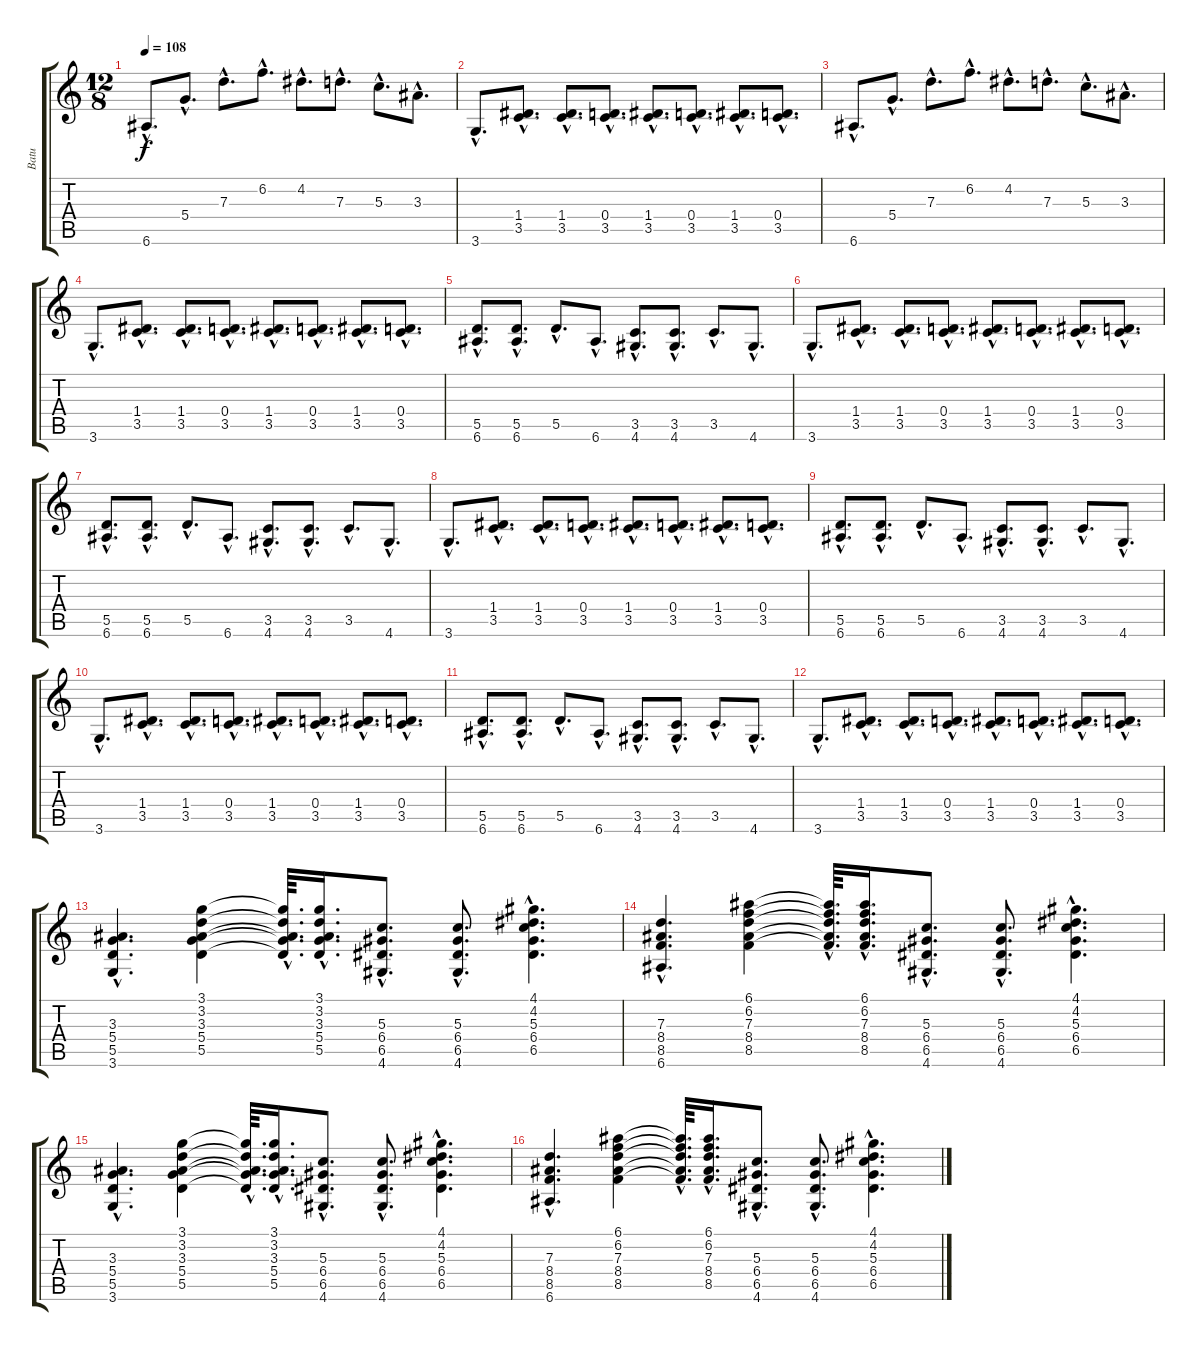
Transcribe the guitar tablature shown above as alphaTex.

\track ("Batu" "Batu") {instrument acousticguitarsteel}
\staff {score tabs}
\tuning (E4 B3 G3 D3 A2 E2) {hide}
\ts (12 8)
\tempo 108
\clef g2
\ks c
6.6{hac}.8{d dy f} 5.4{hac}.8{d} 7.3{hac}.8{d} 6.2{hac}.8{d} 4.2{hac}.8{d} 7.3{hac}.8{d} 5.3{hac}.8{d} 3.3{hac}.8{d} |
3.6{hac}.8{d} (1.4{hac} 3.5{hac}).8{d} (1.4{hac} 3.5{hac}).8{d} (0.4{hac} 3.5{hac}).8{d} (1.4{hac} 3.5{hac}).8{d} (0.4{hac} 3.5{hac}).8{d} (1.4{hac} 3.5{hac}).8{d} (0.4{hac} 3.5{hac}).8{d} |
6.6{hac}.8{d} 5.4{hac}.8{d} 7.3{hac}.8{d} 6.2{hac}.8{d} 4.2{hac}.8{d} 7.3{hac}.8{d} 5.3{hac}.8{d} 3.3{hac}.8{d} |
3.6{hac}.8{d} (1.4{hac} 3.5{hac}).8{d} (1.4{hac} 3.5{hac}).8{d} (0.4{hac} 3.5{hac}).8{d} (1.4{hac} 3.5{hac}).8{d} (0.4{hac} 3.5{hac}).8{d} (1.4{hac} 3.5{hac}).8{d} (0.4{hac} 3.5{hac}).8{d} |
(5.5{hac} 6.6{hac}).8{d} (5.5{hac} 6.6{hac}).8{d} 5.5{hac}.8{d} 6.6{hac}.8{d} (3.5{hac} 4.6{hac}).8{d} (3.5{hac} 4.6{hac}).8{d} 3.5{hac}.8{d} 4.6{hac}.8{d} |
3.6{hac}.8{d} (1.4{hac} 3.5{hac}).8{d} (1.4{hac} 3.5{hac}).8{d} (0.4{hac} 3.5{hac}).8{d} (1.4{hac} 3.5{hac}).8{d} (0.4{hac} 3.5{hac}).8{d} (1.4{hac} 3.5{hac}).8{d} (0.4{hac} 3.5{hac}).8{d} |
(5.5{hac} 6.6{hac}).8{d} (5.5{hac} 6.6{hac}).8{d} 5.5{hac}.8{d} 6.6{hac}.8{d} (3.5{hac} 4.6{hac}).8{d} (3.5{hac} 4.6{hac}).8{d} 3.5{hac}.8{d} 4.6{hac}.8{d} |
3.6{hac}.8{d} (1.4{hac} 3.5{hac}).8{d} (1.4{hac} 3.5{hac}).8{d} (0.4{hac} 3.5{hac}).8{d} (1.4{hac} 3.5{hac}).8{d} (0.4{hac} 3.5{hac}).8{d} (1.4{hac} 3.5{hac}).8{d} (0.4{hac} 3.5{hac}).8{d} |
(5.5{hac} 6.6{hac}).8{d} (5.5{hac} 6.6{hac}).8{d} 5.5{hac}.8{d} 6.6{hac}.8{d} (3.5{hac} 4.6{hac}).8{d} (3.5{hac} 4.6{hac}).8{d} 3.5{hac}.8{d} 4.6{hac}.8{d} |
3.6{hac}.8{d} (1.4{hac} 3.5{hac}).8{d} (1.4{hac} 3.5{hac}).8{d} (0.4{hac} 3.5{hac}).8{d} (1.4{hac} 3.5{hac}).8{d} (0.4{hac} 3.5{hac}).8{d} (1.4{hac} 3.5{hac}).8{d} (0.4{hac} 3.5{hac}).8{d} |
(5.5{hac} 6.6{hac}).8{d} (5.5{hac} 6.6{hac}).8{d} 5.5{hac}.8{d} 6.6{hac}.8{d} (3.5{hac} 4.6{hac}).8{d} (3.5{hac} 4.6{hac}).8{d} 3.5{hac}.8{d} 4.6{hac}.8{d} |
3.6{hac}.8{d} (1.4{hac} 3.5{hac}).8{d} (1.4{hac} 3.5{hac}).8{d} (0.4{hac} 3.5{hac}).8{d} (1.4{hac} 3.5{hac}).8{d} (0.4{hac} 3.5{hac}).8{d} (1.4{hac} 3.5{hac}).8{d} (0.4{hac} 3.5{hac}).8{d} |
(3.3{hac} 5.4{hac} 5.5{hac} 3.6{hac}).4{d} (3.1 3.2 3.3 5.4 5.5).4 (3.1{hac t} 3.2{hac t} 3.3{hac t} 5.4{hac t} 5.5{hac t}).64{d} (3.1{hac} 3.2{hac} 3.3{hac} 5.4{hac} 5.5{hac}).16{d} (5.3{hac} 6.4{hac} 6.5{hac} 4.6{hac}).8{d} (5.3{hac} 6.4{hac} 6.5{hac} 4.6{hac}).8{d} (4.1{hac} 4.2{hac} 5.3{hac} 6.4{hac} 6.5{hac}).4{d} |
(7.3{hac} 8.4{hac} 8.5{hac} 6.6{hac}).4{d} (6.1 6.2 7.3 8.4 8.5).4 (6.1{hac t} 6.2{hac t} 7.3{hac t} 8.4{hac t} 8.5{hac t}).64{d} (6.1{hac} 6.2{hac} 7.3{hac} 8.4{hac} 8.5{hac}).16{d} (5.3{hac} 6.4{hac} 6.5{hac} 4.6{hac}).8{d} (5.3{hac} 6.4{hac} 6.5{hac} 4.6{hac}).8{d} (4.1{hac} 4.2{hac} 5.3{hac} 6.4{hac} 6.5{hac}).4{d} |
(3.3{hac} 5.4{hac} 5.5{hac} 3.6{hac}).4{d} (3.1 3.2 3.3 5.4 5.5).4 (3.1{hac t} 3.2{hac t} 3.3{hac t} 5.4{hac t} 5.5{hac t}).64{d} (3.1{hac} 3.2{hac} 3.3{hac} 5.4{hac} 5.5{hac}).16{d} (5.3{hac} 6.4{hac} 6.5{hac} 4.6{hac}).8{d} (5.3{hac} 6.4{hac} 6.5{hac} 4.6{hac}).8{d} (4.1{hac} 4.2{hac} 5.3{hac} 6.4{hac} 6.5{hac}).4{d} |
(7.3{hac} 8.4{hac} 8.5{hac} 6.6{hac}).4{d} (6.1 6.2 7.3 8.4 8.5).4 (6.1{hac t} 6.2{hac t} 7.3{hac t} 8.4{hac t} 8.5{hac t}).64{d} (6.1{hac} 6.2{hac} 7.3{hac} 8.4{hac} 8.5{hac}).16{d} (5.3{hac} 6.4{hac} 6.5{hac} 4.6{hac}).8{d} (5.3{hac} 6.4{hac} 6.5{hac} 4.6{hac}).8{d} (4.1{hac} 4.2{hac} 5.3{hac} 6.4{hac} 6.5{hac}).4{d}
